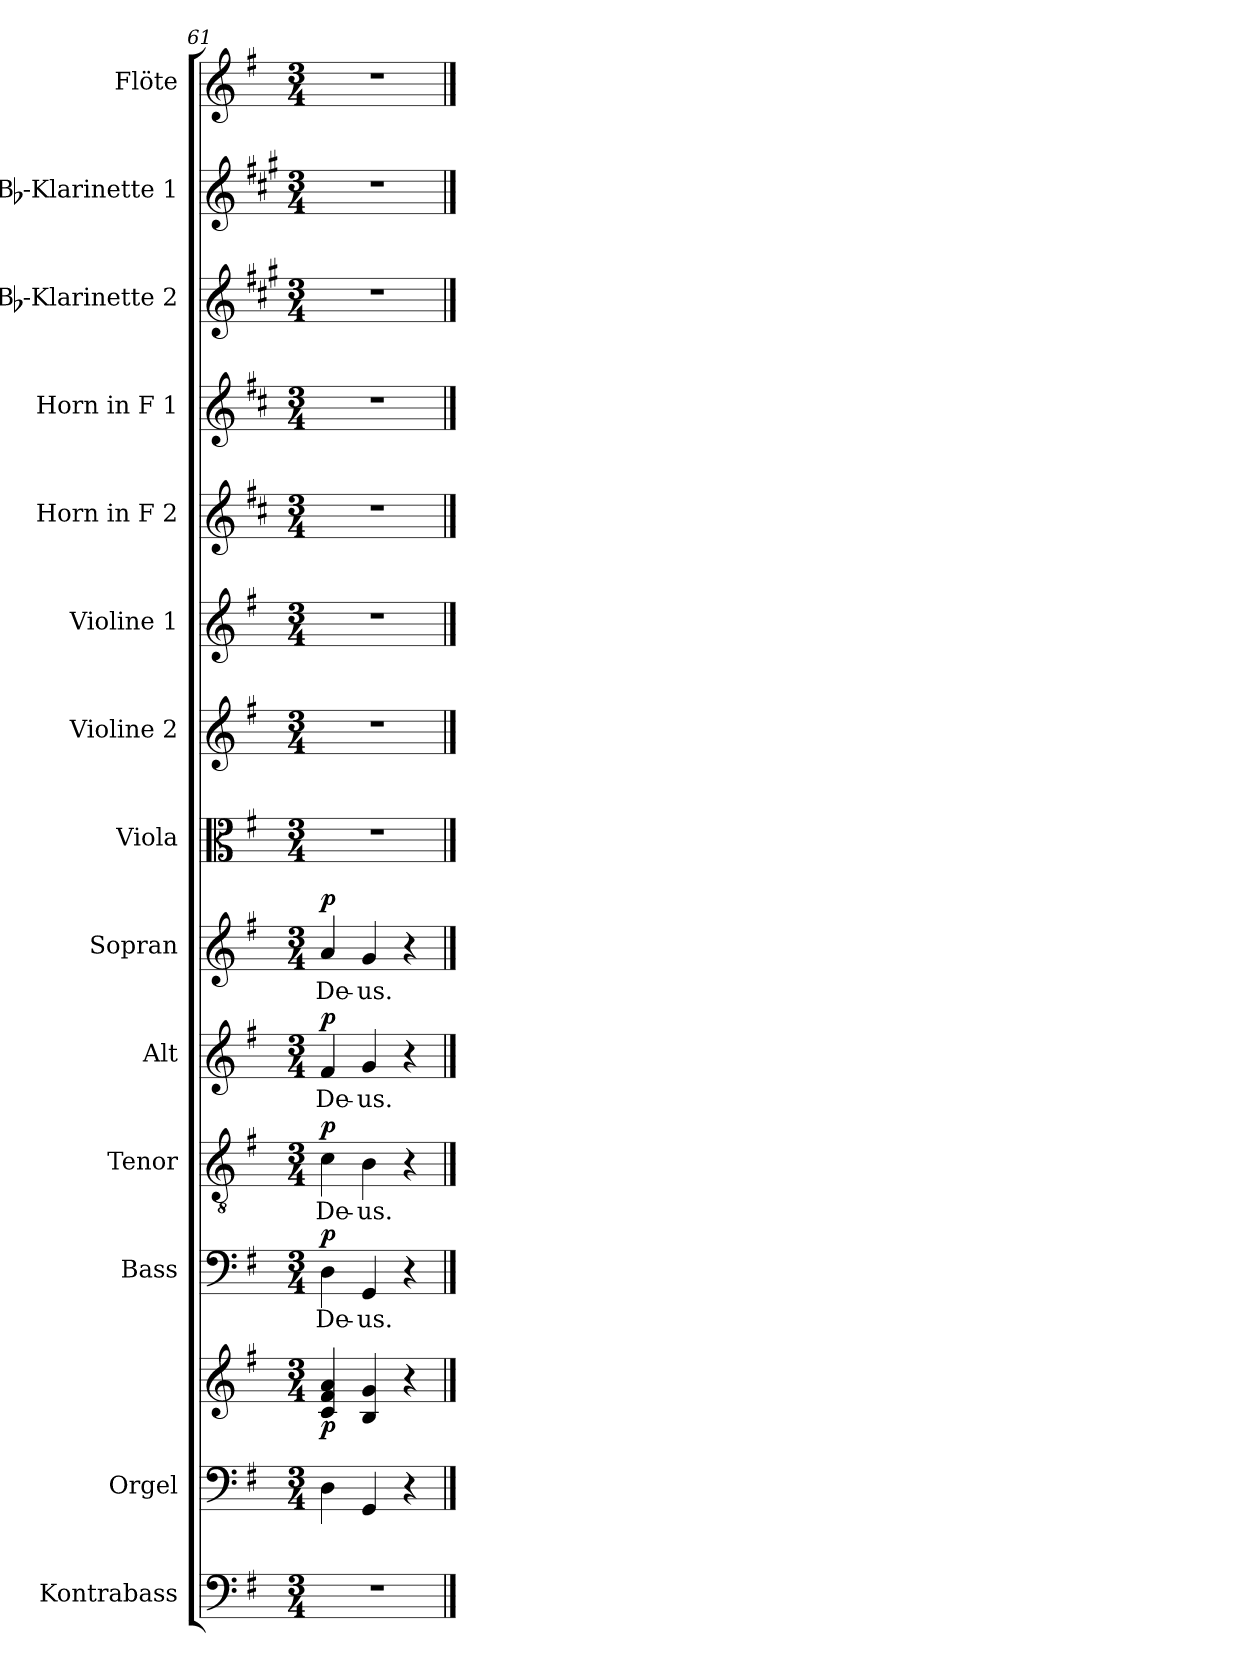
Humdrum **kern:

**kern	**kern	**kern	**dynam	**kern	**text	**dynam	**kern	**text	**dynam	**kern	**text	**dynam	**kern	**text	**dynam	**kern	**kern	**kern	**kern	**kern	**kern	**kern	**kern
*part14	*part13	*part13	*part13	*part12	*part12	*part12	*part11	*part11	*part11	*part10	*part10	*part10	*part9	*part9	*part9	*part8	*part7	*part6	*part5	*part4	*part3	*part2	*part1
*staff15	*staff14	*staff13	*staff13/14	*staff12	*staff12	*staff12	*staff11	*staff11	*staff11	*staff10	*staff10	*staff10	*staff9	*staff9	*staff9	*staff8	*staff7	*staff6	*staff5	*staff4	*staff3	*staff2	*staff1
*I"Kontrabass	*I"Orgel	*	*	*I"Bass	*	*	*I"Tenor	*	*	*I"Alt	*	*	*I"Sopran	*	*	*I"Viola	*I"Violine 2	*I"Violine 1	*I"Horn in F 2	*I"Horn in F 1	*I"Bb-Klarinette 2	*I"Bb-Klarinette 1	*I"Flöte
*I'Kb.	*I'Org.	*	*	*I'B.	*	*	*I'T.	*	*	*I'A.	*	*	*I'S.	*	*	*I'Vla.	*I'Vl. 2	*I'Vl. 1	*	*	*I'Bb Kl. 2	*I'Bb Kl. 1	*I'Fl.
*clefF4	*clefF4	*clefG2	*	*clefF4	*	*	*clefGv2	*	*	*clefG2	*	*	*clefG2	*	*	*clefC3	*clefG2	*clefG2	*clefG2	*clefG2	*clefG2	*clefG2	*clefG2
*ITrd7c12	*	*	*	*	*	*	*	*	*	*	*	*	*	*	*	*	*	*	*ITrd4c7	*ITrd4c7	*ITrd1c2	*ITrd1c2	*
*k[f#]	*k[f#]	*k[f#]	*	*k[f#]	*	*	*k[f#]	*	*	*k[f#]	*	*	*k[f#]	*	*	*k[f#]	*k[f#]	*k[f#]	*k[f#]	*k[f#]	*k[f#]	*k[f#]	*k[f#]
*G:	*G:	*G:	*	*G:	*	*	*G:	*	*	*G:	*	*	*G:	*	*	*G:	*G:	*G:	*G:	*G:	*G:	*G:	*G:
*M3/4	*M3/4	*M3/4	*	*M3/4	*	*	*M3/4	*	*	*M3/4	*	*	*M3/4	*	*	*M3/4	*M3/4	*M3/4	*M3/4	*M3/4	*M3/4	*M3/4	*M3/4
=61	=61	=61	=61	=61	=61	=61	=61	=61	=61	=61	=61	=61	=61	=61	=61	=61	=61	=61	=61	=61	=61	=61	=61
!	!	!	!LO:DY:b	!	!LO:LY:b	!LO:DY:a	!	!LO:LY:b	!LO:DY:a	!	!LO:LY:b	!LO:DY:a	!	!LO:LY:b	!LO:DY:a	!	!	!	!	!	!	!	!
2.r	4D!\	4c!/ 4f#!/ 4a!/	p	4D\	De-	p	4c\	De-	p	4f#/	De-	p	4a/	De-	p	2.r	2.r	2.r	2.r	2.r	2.r	2.r	2.r
!	!	!	!	!	!LO:LY:b	!	!	!LO:LY:b	!	!	!LO:LY:b	!	!	!LO:LY:b	!	!	!	!	!	!	!	!	!
.	4GG!/	4B!/ 4g!/	.	4GG/	-us.	.	4B\	-us.	.	4g/	-us.	.	4g/	-us.	.	.	.	.	.	.	.	.	.
.	4r	4r	.	4r	.	.	4r	.	.	4r	.	.	4r	.	.	.	.	.	.	.	.	.	.
==	==	==	==	==	==	==	==	==	==	==	==	==	==	==	==	==	==	==	==	==	==	==	==
*-	*-	*-	*-	*-	*-	*-	*-	*-	*-	*-	*-	*-	*-	*-	*-	*-	*-	*-	*-	*-	*-	*-	*-
